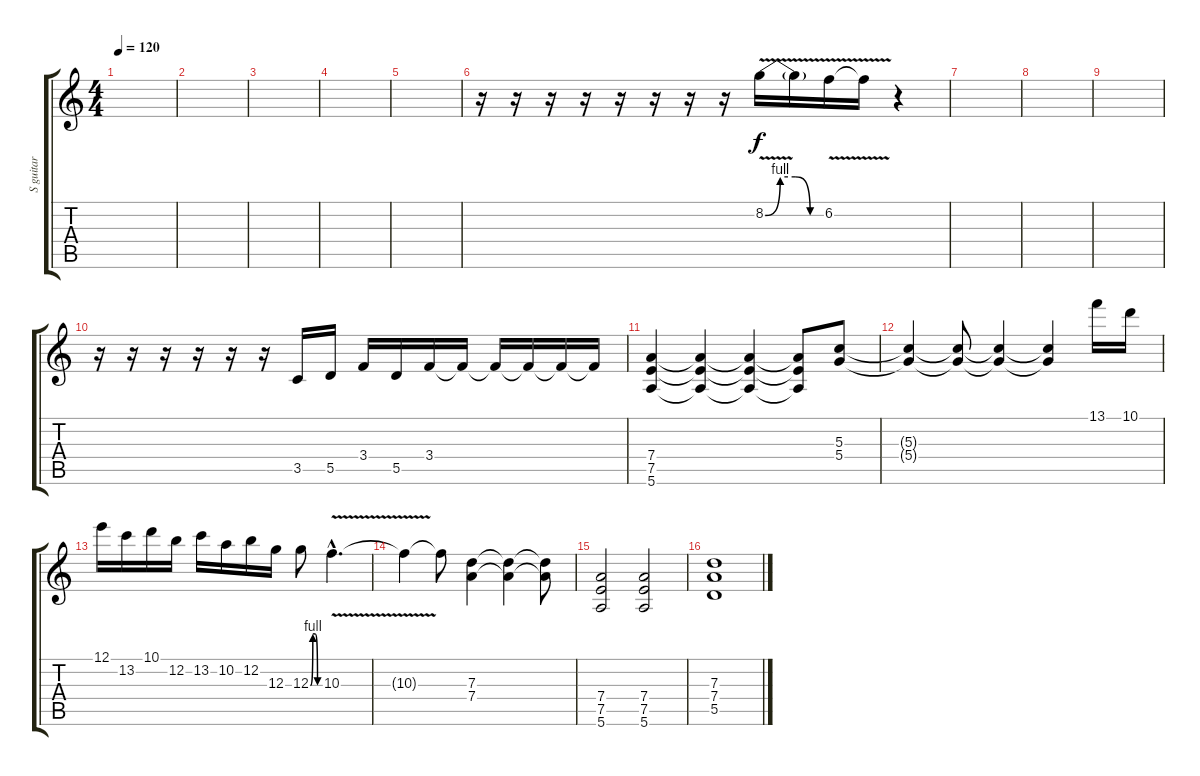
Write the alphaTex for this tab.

\track ("S guitar" "S guitar") {instrument overdrivenguitar}
\staff {score tabs}
\tuning (E4 B3 G3 D3 A2 E2) {hide}
\ts (4 4)
\tempo 120
\clef g2
\ks c
|
|
|
|
|
r.16 r.16 r.16 r.16 r.16 r.16 r.16 r.16 8.2{be (custom 0 0 15 4 30 4 45 0 60 0) v}.16 8.2{t}.16 6.2{v}.16 6.2{t}.16 r.4 |
|
|
|
r.16 r.16 r.16 r.16 r.16 r.16 3.5.16 5.5.16 3.4.16 5.5.16 3.4.16 3.4{t}.16 3.4{t}.16 3.4{t}.16 3.4{t}.16 3.4{t}.16 |
(7.4 7.5 5.6).4 (7.4{t} 7.5{t} 5.6{t}).4 (7.4{t} 7.5{t} 5.6{t}).4 (7.4{t} 7.5{t} 5.6{t}).8 (5.3 5.4).8 |
(5.3{t} 5.4{t}).4 (5.3{t} 5.4{t}).8 (5.3{t} 5.4{t}).4 (5.3{t} 5.4{t}).4 13.1.16 10.1.16 |
12.1.16 13.2.16 10.1.16 12.2.16 13.2.16 10.2.16 12.2.16 12.3.16 12.3{be (custom 0 0 15 4 30 4 45 0 60 0)}.8 10.3{v hac}.4{d} |
10.3{t}.4 10.3{t}.8 (7.3 7.4).4 (7.3{t} 7.4{t}).4 (7.3{t} 7.4{t}).8 |
(7.4 7.5 5.6).2 (7.4 7.5 5.6).2 |
(7.3 7.4 5.5).1
